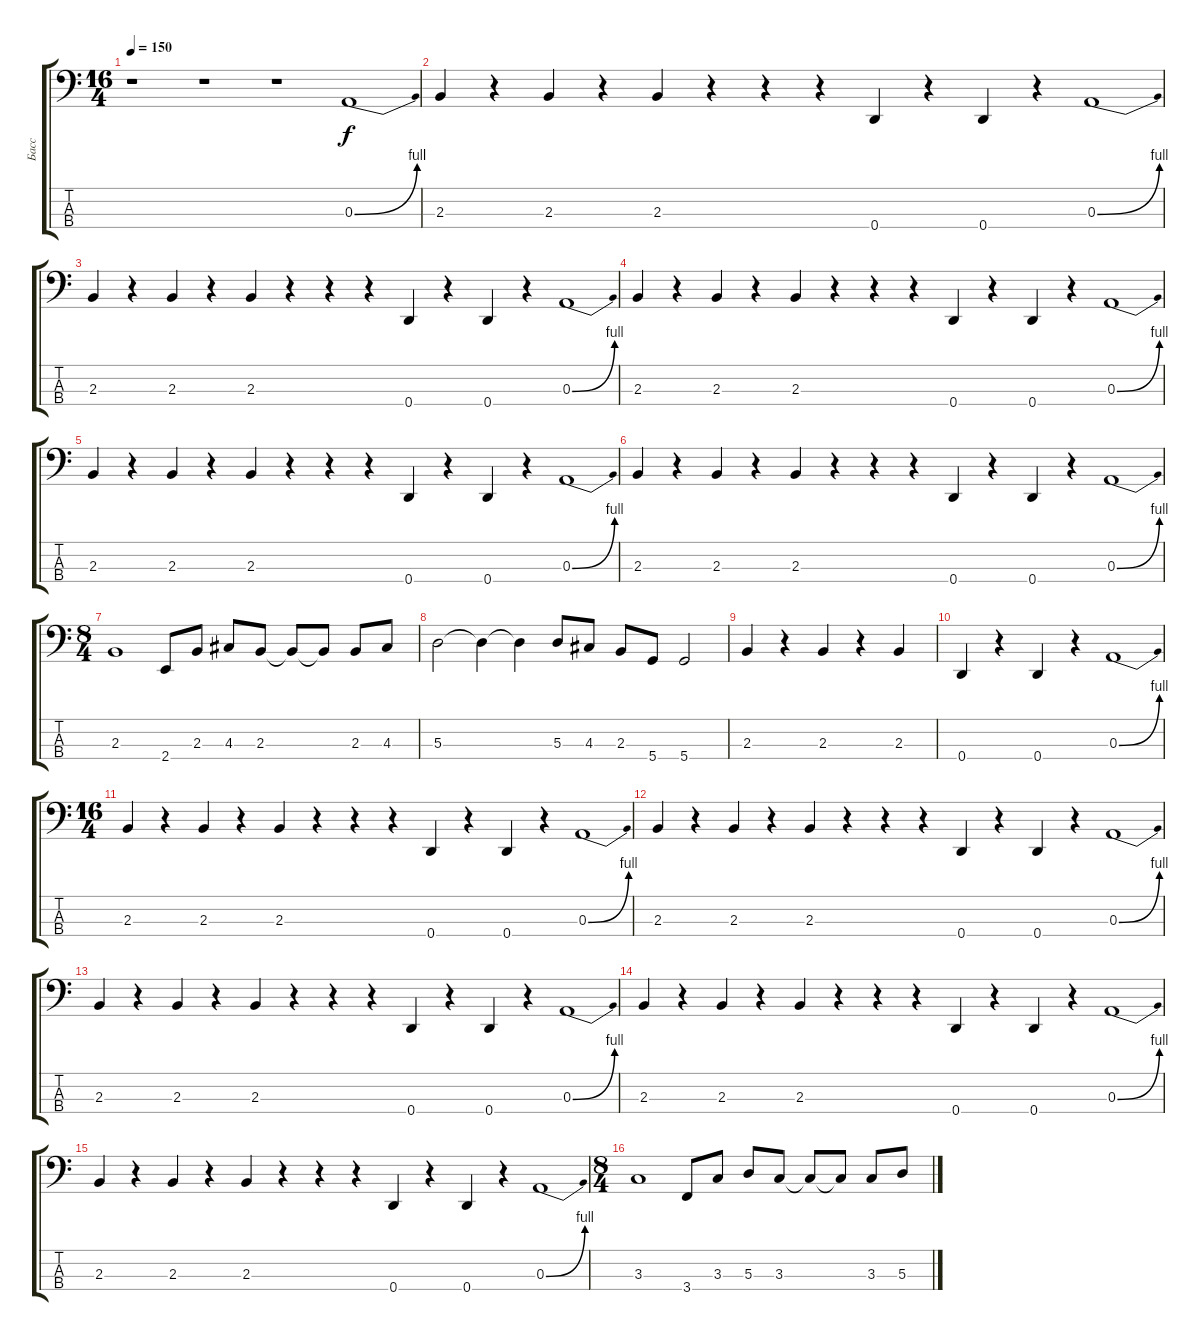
\track ("Басс" "Басс") {instrument electricbasspick}
\staff {score tabs}
\tuning (G2 D2 A1 D1) {hide}
\ts (16 4)
\tempo 150
\clef f4
\ks c
r.1{dy f instrument electricbasspick} r.1 r.1 0.3{be (bend 0 0 60 4)}.1 |
2.3.4 r.4 2.3.4 r.4 2.3.4 r.4 r.4 r.4 0.4.4 r.4 0.4.4 r.4 0.3{be (bend 0 0 60 4)}.1 |
2.3.4 r.4 2.3.4 r.4 2.3.4 r.4 r.4 r.4 0.4.4 r.4 0.4.4 r.4 0.3{be (bend 0 0 60 4)}.1 |
2.3.4 r.4 2.3.4 r.4 2.3.4 r.4 r.4 r.4 0.4.4 r.4 0.4.4 r.4 0.3{be (bend 0 0 60 4)}.1 |
2.3.4 r.4 2.3.4 r.4 2.3.4 r.4 r.4 r.4 0.4.4 r.4 0.4.4 r.4 0.3{be (bend 0 0 60 4)}.1 |
2.3.4 r.4 2.3.4 r.4 2.3.4 r.4 r.4 r.4 0.4.4 r.4 0.4.4 r.4 0.3{be (bend 0 0 60 4)}.1 |
\ts (8 4)
2.3.1{volume 14} 2.4.8 2.3.8 4.3.8 2.3.8 2.3{t}.8 2.3{t}.8 2.3.8 4.3.8 |
5.3.2 5.3{t}.4 5.3{t}.4 5.3.8 4.3.8 2.3.8 5.4.8 5.4.2 |
2.3.4{volume 14} r.4 2.3.4 r.4 2.3.4 |
0.4.4 r.4 0.4.4 r.4 0.3{be (bend 0 0 60 4)}.1 |
\ts (16 4)
2.3.4 r.4 2.3.4 r.4 2.3.4 r.4 r.4 r.4 0.4.4 r.4 0.4.4 r.4 0.3{be (bend 0 0 60 4)}.1 |
2.3.4 r.4 2.3.4 r.4 2.3.4 r.4 r.4 r.4 0.4.4 r.4 0.4.4 r.4 0.3{be (bend 0 0 60 4)}.1 |
2.3.4 r.4 2.3.4 r.4 2.3.4 r.4 r.4 r.4 0.4.4 r.4 0.4.4 r.4 0.3{be (bend 0 0 60 4)}.1 |
2.3.4 r.4 2.3.4 r.4 2.3.4 r.4 r.4 r.4 0.4.4 r.4 0.4.4 r.4 0.3{be (bend 0 0 60 4)}.1 |
2.3.4 r.4 2.3.4 r.4 2.3.4 r.4 r.4 r.4 0.4.4 r.4 0.4.4 r.4 0.3{be (bend 0 0 60 4)}.1 |
\ts (8 4)
3.3.1{volume 9} 3.4.8 3.3.8 5.3.8 3.3.8 3.3{t}.8 3.3{t}.8 3.3.8 5.3.8
